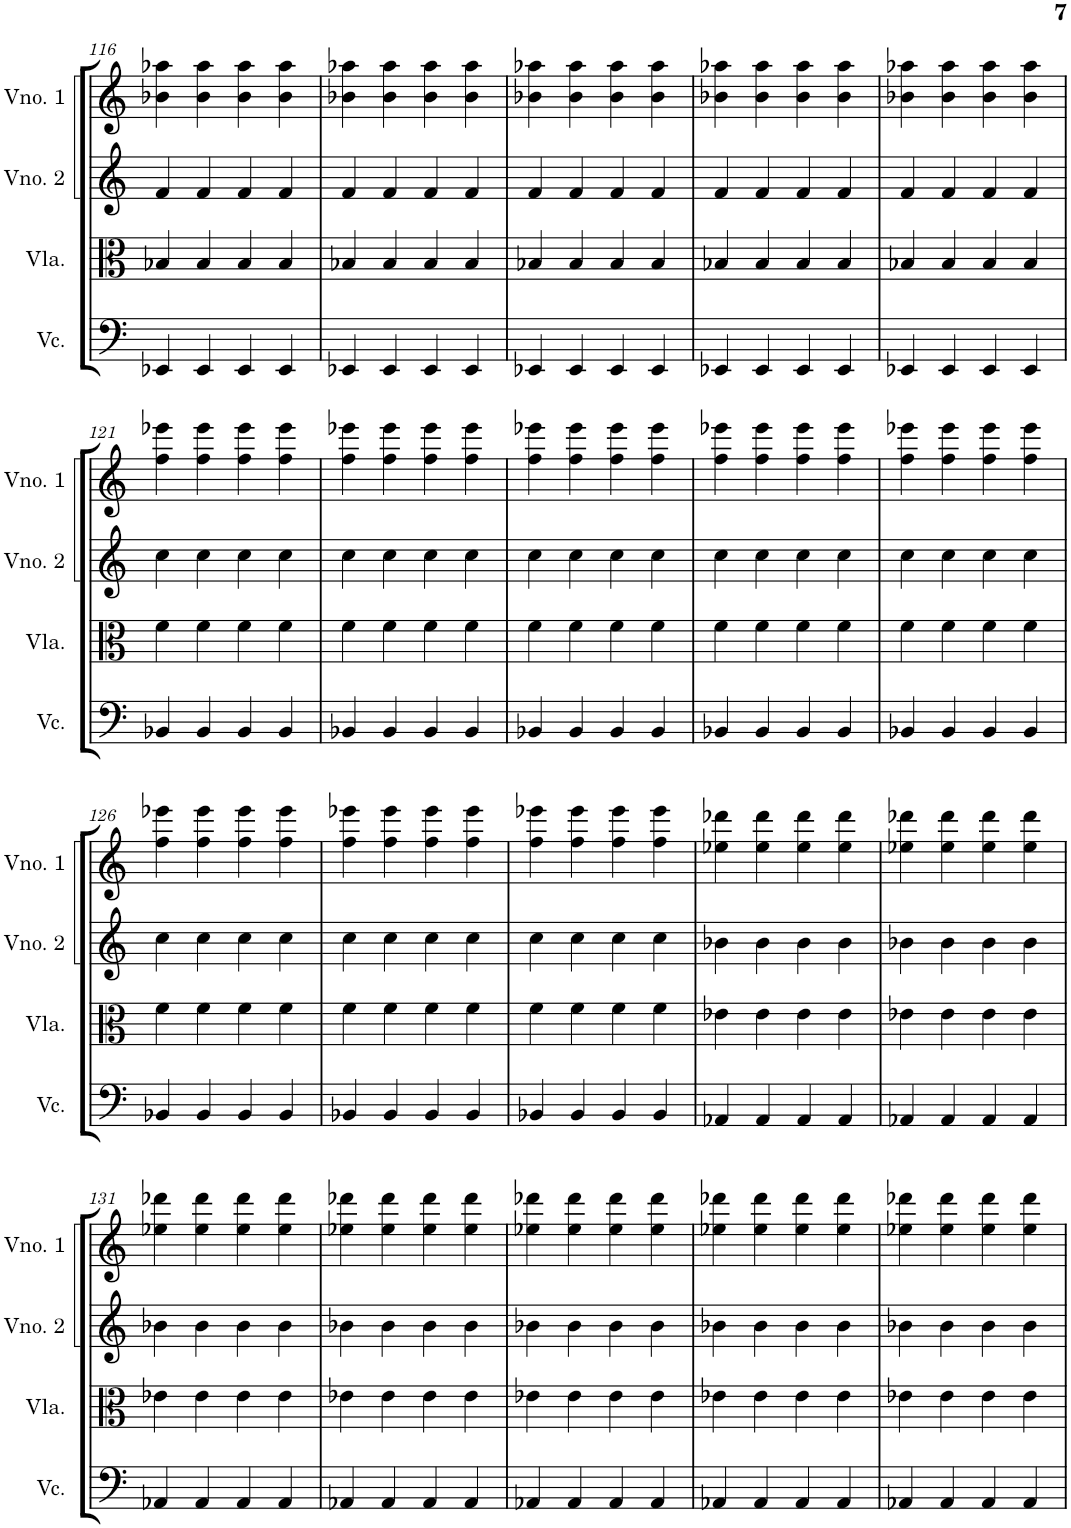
**kern	**kern	**kern	**kern
*part4	*part3	*part2	*part1
*staff4	*staff3	*staff2	*staff1
*I"Violoncelo	*I"Viola	*I"Violino 2	*I"Violino 1
*I'Vc.	*I'Vla.	*I'Vno. 2	*I'Vno. 1
!!LO:PB:g=z
*clefF4	*clefC3	*clefG2	*clefG2
*k[]	*k[]	*k[]	*k[]
*M2/2	*M2/2	*M2/2	*M2/2
*met(c|)	*met(c|)	*met(c|)	*met(c|)
=116	=116	=116	=116
4EE-X/	4B-X/	4f/	4b-X\ 4aa-X\
4EE-/	4B-/	4f/	4b-\ 4aa-\
4EE-/	4B-/	4f/	4b-\ 4aa-\
4EE-/	4B-/	4f/	4b-\ 4aa-\
=117	=117	=117	=117
4EE-X/	4B-X/	4f/	4b-X\ 4aa-X\
4EE-/	4B-/	4f/	4b-\ 4aa-\
4EE-/	4B-/	4f/	4b-\ 4aa-\
4EE-/	4B-/	4f/	4b-\ 4aa-\
=118	=118	=118	=118
4EE-X/	4B-X/	4f/	4b-X\ 4aa-X\
4EE-/	4B-/	4f/	4b-\ 4aa-\
4EE-/	4B-/	4f/	4b-\ 4aa-\
4EE-/	4B-/	4f/	4b-\ 4aa-\
=119	=119	=119	=119
4EE-X/	4B-X/	4f/	4b-X\ 4aa-X\
4EE-/	4B-/	4f/	4b-\ 4aa-\
4EE-/	4B-/	4f/	4b-\ 4aa-\
4EE-/	4B-/	4f/	4b-\ 4aa-\
=120	=120	=120	=120
4EE-X/	4B-X/	4f/	4b-X\ 4aa-X\
4EE-/	4B-/	4f/	4b-\ 4aa-\
4EE-/	4B-/	4f/	4b-\ 4aa-\
4EE-/	4B-/	4f/	4b-\ 4aa-\
!!LO:LB:g=z
=121	=121	=121	=121
4BB-X/	4f\	4cc\	4ff\ 4eee-X\
4BB-/	4f\	4cc\	4ff\ 4eee-\
4BB-/	4f\	4cc\	4ff\ 4eee-\
4BB-/	4f\	4cc\	4ff\ 4eee-\
=122	=122	=122	=122
4BB-X/	4f\	4cc\	4ff\ 4eee-X\
4BB-/	4f\	4cc\	4ff\ 4eee-\
4BB-/	4f\	4cc\	4ff\ 4eee-\
4BB-/	4f\	4cc\	4ff\ 4eee-\
=123	=123	=123	=123
4BB-X/	4f\	4cc\	4ff\ 4eee-X\
4BB-/	4f\	4cc\	4ff\ 4eee-\
4BB-/	4f\	4cc\	4ff\ 4eee-\
4BB-/	4f\	4cc\	4ff\ 4eee-\
=124	=124	=124	=124
4BB-X/	4f\	4cc\	4ff\ 4eee-X\
4BB-/	4f\	4cc\	4ff\ 4eee-\
4BB-/	4f\	4cc\	4ff\ 4eee-\
4BB-/	4f\	4cc\	4ff\ 4eee-\
=125	=125	=125	=125
4BB-X/	4f\	4cc\	4ff\ 4eee-X\
4BB-/	4f\	4cc\	4ff\ 4eee-\
4BB-/	4f\	4cc\	4ff\ 4eee-\
4BB-/	4f\	4cc\	4ff\ 4eee-\
!!LO:LB:g=z
=126	=126	=126	=126
4BB-X/	4f\	4cc\	4ff\ 4eee-X\
4BB-/	4f\	4cc\	4ff\ 4eee-\
4BB-/	4f\	4cc\	4ff\ 4eee-\
4BB-/	4f\	4cc\	4ff\ 4eee-\
=127	=127	=127	=127
4BB-X/	4f\	4cc\	4ff\ 4eee-X\
4BB-/	4f\	4cc\	4ff\ 4eee-\
4BB-/	4f\	4cc\	4ff\ 4eee-\
4BB-/	4f\	4cc\	4ff\ 4eee-\
=128	=128	=128	=128
4BB-X/	4f\	4cc\	4ff\ 4eee-X\
4BB-/	4f\	4cc\	4ff\ 4eee-\
4BB-/	4f\	4cc\	4ff\ 4eee-\
4BB-/	4f\	4cc\	4ff\ 4eee-\
=129	=129	=129	=129
4AA-X/	4e-X\	4b-X\	4ee-X\ 4ddd-X\
4AA-/	4e-\	4b-\	4ee-\ 4ddd-\
4AA-/	4e-\	4b-\	4ee-\ 4ddd-\
4AA-/	4e-\	4b-\	4ee-\ 4ddd-\
=130	=130	=130	=130
4AA-X/	4e-X\	4b-X\	4ee-X\ 4ddd-X\
4AA-/	4e-\	4b-\	4ee-\ 4ddd-\
4AA-/	4e-\	4b-\	4ee-\ 4ddd-\
4AA-/	4e-\	4b-\	4ee-\ 4ddd-\
!!LO:LB:g=z
=131	=131	=131	=131
4AA-X/	4e-X\	4b-X\	4ee-X\ 4ddd-X\
4AA-/	4e-\	4b-\	4ee-\ 4ddd-\
4AA-/	4e-\	4b-\	4ee-\ 4ddd-\
4AA-/	4e-\	4b-\	4ee-\ 4ddd-\
=132	=132	=132	=132
4AA-X/	4e-X\	4b-X\	4ee-X\ 4ddd-X\
4AA-/	4e-\	4b-\	4ee-\ 4ddd-\
4AA-/	4e-\	4b-\	4ee-\ 4ddd-\
4AA-/	4e-\	4b-\	4ee-\ 4ddd-\
=133	=133	=133	=133
4AA-X/	4e-X\	4b-X\	4ee-X\ 4ddd-X\
4AA-/	4e-\	4b-\	4ee-\ 4ddd-\
4AA-/	4e-\	4b-\	4ee-\ 4ddd-\
4AA-/	4e-\	4b-\	4ee-\ 4ddd-\
=134	=134	=134	=134
4AA-X/	4e-X\	4b-X\	4ee-X\ 4ddd-X\
4AA-/	4e-\	4b-\	4ee-\ 4ddd-\
4AA-/	4e-\	4b-\	4ee-\ 4ddd-\
4AA-/	4e-\	4b-\	4ee-\ 4ddd-\
=135	=135	=135	=135
4AA-X/	4e-X\	4b-X\	4ee-X\ 4ddd-X\
4AA-/	4e-\	4b-\	4ee-\ 4ddd-\
4AA-/	4e-\	4b-\	4ee-\ 4ddd-\
4AA-/	4e-\	4b-\	4ee-\ 4ddd-\
=	=	=	=
*-	*-	*-	*-
